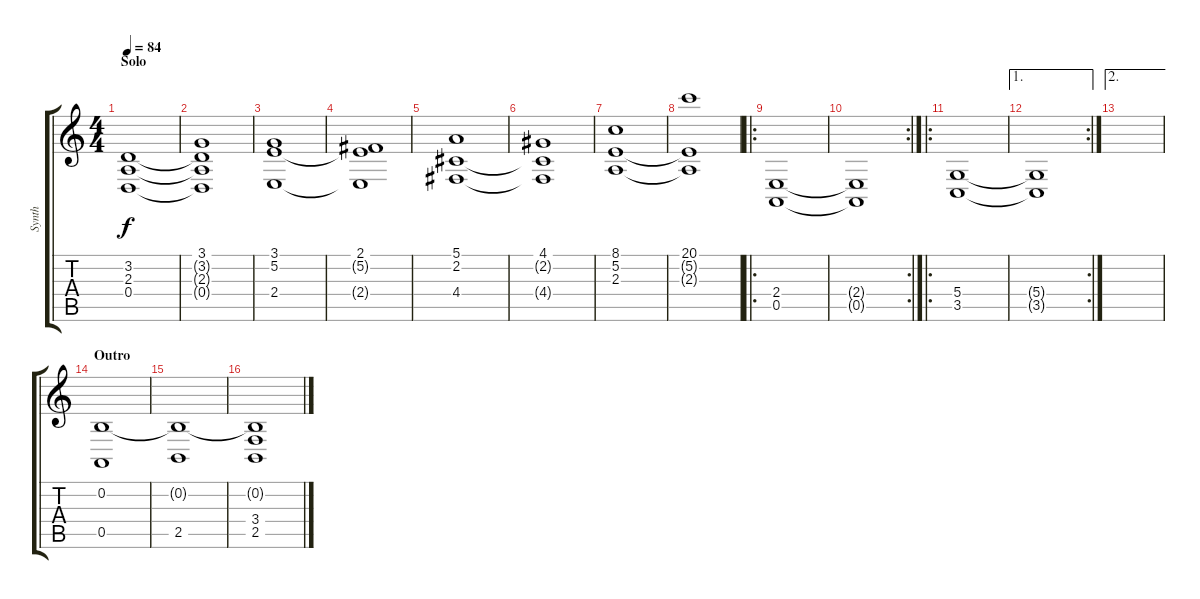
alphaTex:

\track ("Synth" "Synth") {instrument stringensemble2}
\staff {score tabs}
\tuning (E4 B3 G3 D3 A2 E2) {hide}
\ts (4 4)
\section ("" "Solo")
\tempo 84
\clef g2
\ks c
(3.2 2.3 0.4).1{dy f} |
(3.1 3.2{t} 2.3{t} 0.4{t}).1 |
(3.1 5.2 2.4).1 |
(2.1 5.2{t} 2.4{t}).1 |
(5.1 2.2 4.4).1 |
(4.1 2.2{t} 4.4{t}).1 |
(8.1 5.2 2.3).1 |
(20.1 5.2{t} 2.3{t}).1 |
\ro
(2.4 0.5).1 |
\rc 2
(2.4{t} 0.5{t}).1 |
\ro
(5.4 3.5).1 |
\ae 1
\rc 2
(5.4{t} 3.5{t}).1 |
\ae 2
|
\section ("" "Outro")
(0.2 0.5).1 |
(0.2{t} 2.5).1 |
(0.2{t} 3.4 2.5).1
